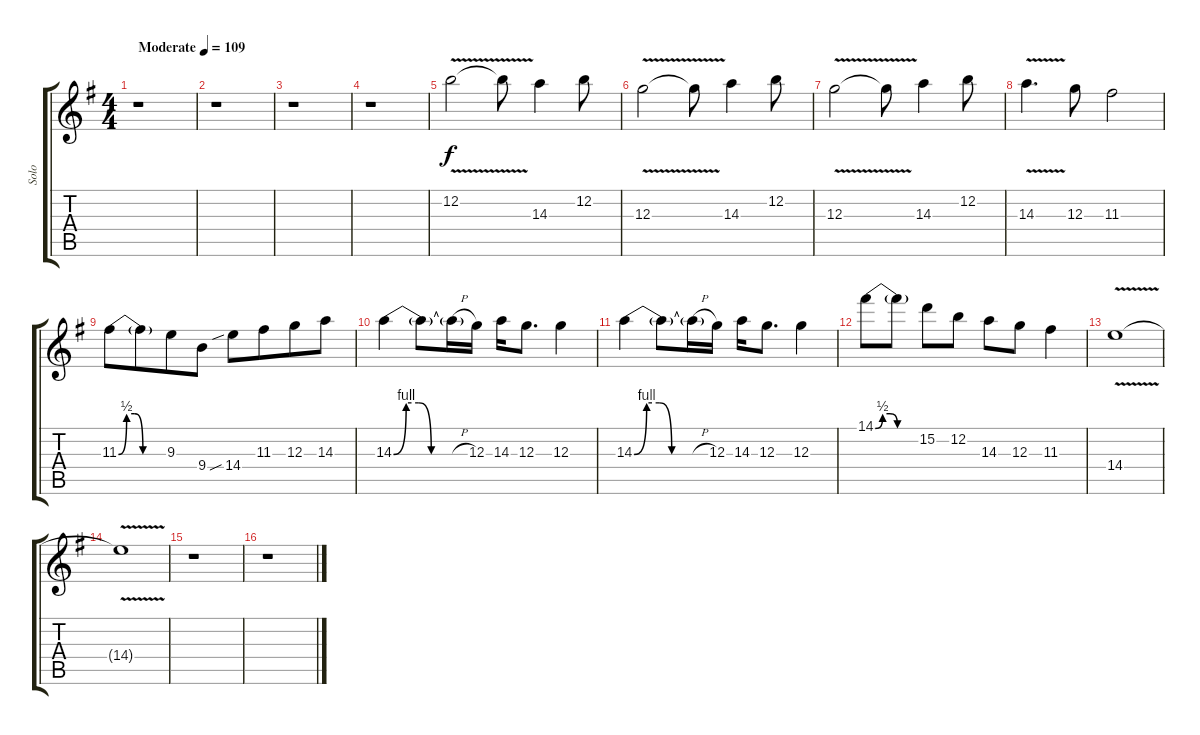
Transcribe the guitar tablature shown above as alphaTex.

\track ("Solo" "Solo") {instrument overdrivenguitar}
\staff {score tabs}
\tuning (E4 B3 G3 D3 A2 E2) {hide}
\ts (4 4)
\tempo (109 "Moderate")
\clef g2
\ks g
r.1{dy f instrument overdrivenguitar} |
r.1 |
r.1 |
r.1 |
12.2{v}.2 12.2{t}.8 14.3.4 12.2.8 |
12.3{v}.2 12.3{t}.8 14.3.4 12.2.8 |
12.3{v}.2 12.3{t}.8 14.3.4 12.2.8 |
14.3{v}.4{d} 12.3.8 11.3.2 |
11.3{be (custom 0 0 10 2 20 2 30 0 60 0)}.8 11.3{t}.8{beam merge} 9.3.8 9.4.8 14.4{sib}.8 11.3.8{beam merge} 12.3.8 14.3.8 |
14.3{be (custom 0 0 10 4 20 4 30 0 60 0)}.4 14.3{t}.8 14.3{h t}.16 12.3.16 14.3.16 12.3.8{d} 12.3.4 |
14.3{be (custom 0 0 10 4 20 4 30 0 60 0)}.4 14.3{t}.8 14.3{h t}.16 12.3.16 14.3.16 12.3.8{d} 12.3.4 |
14.1{be (custom 0 0 10 2 20 2 30 0 60 0)}.8 14.1{t}.8 15.2.8 12.2.8 14.3.8 12.3.8 11.3.4 |
14.4{v}.1 |
14.4{t}.1 |
r.1 |
r.1
